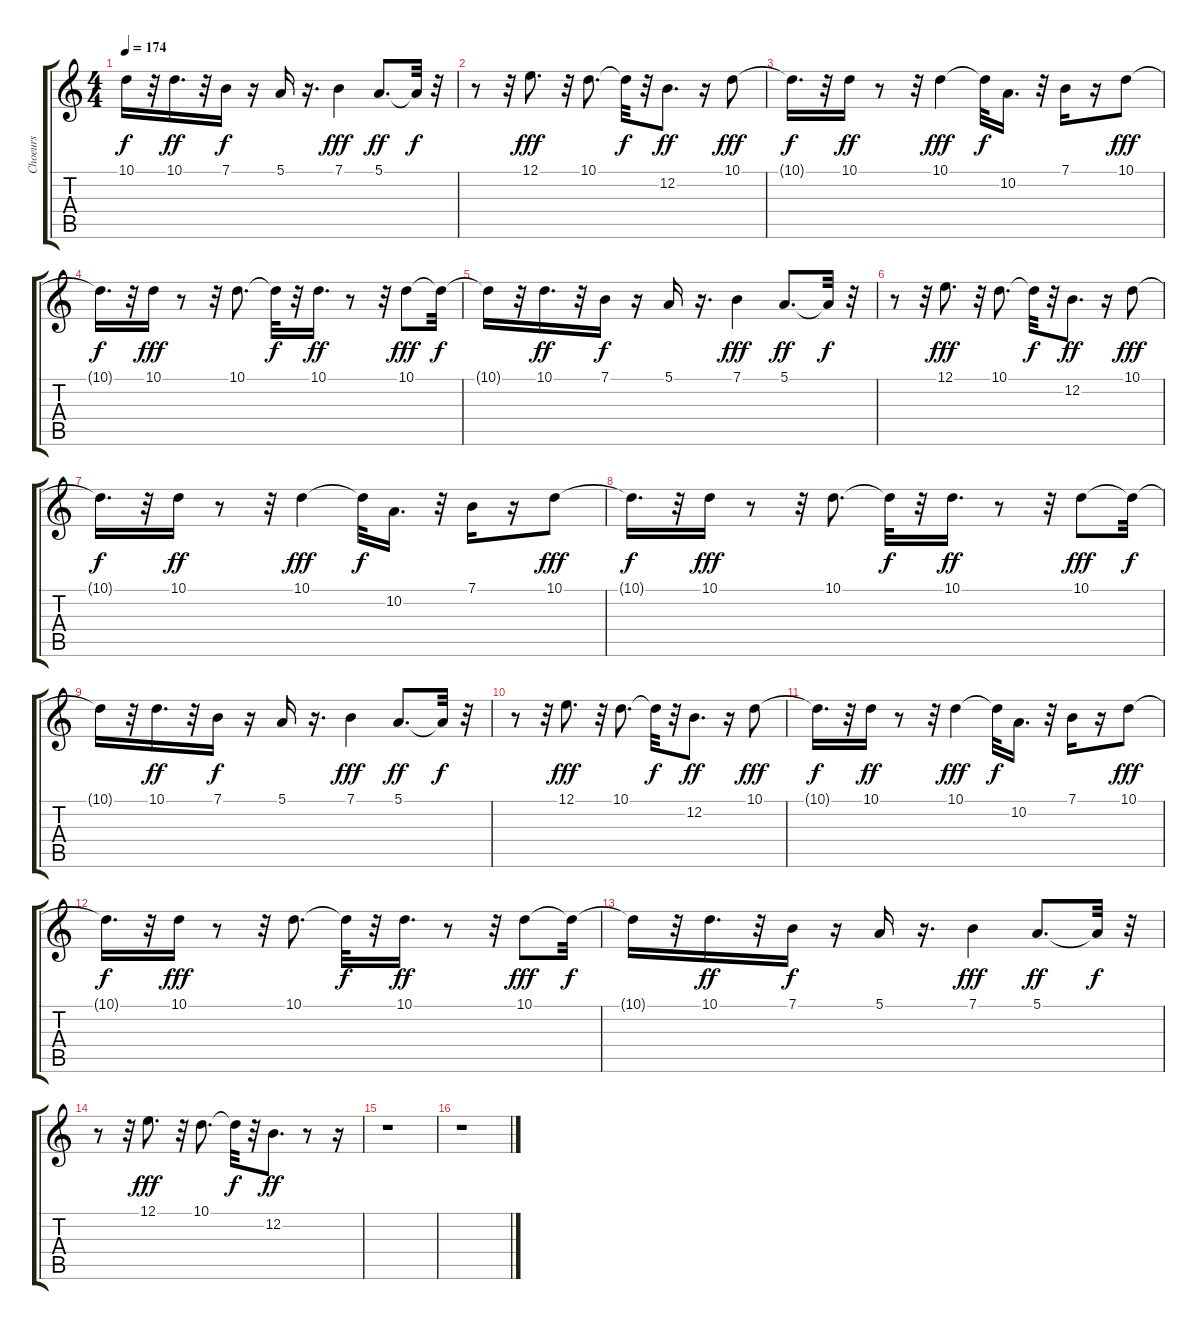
\track ("Choeurs" "Choeurs") {instrument voiceoohs}
\staff {score tabs}
\tuning (E4 B3 G3 D3 A2 E2) {hide}
\ts (4 4)
\tempo 174
\clef g2
\ks c
10.1{t}.16{dy f} r.32 10.1.16{d dy ff} r.32 7.1.16{dy f} r.16 5.1.16 r.16{d} 7.1.4{dy fff} 5.1.8{d dy ff} 5.1{t}.32{dy f} r.32 |
r.8 r.32 12.1.8{d dy fff} r.32 10.1.8{d} 10.1{t}.32{dy f} r.32 12.2.8{d dy ff} r.16 10.1.8{dy fff} |
10.1{t}.16{d dy f} r.32 10.1.16{dy ff} r.8 r.32 10.1.4{dy fff} 10.1{t}.32{dy f} 10.2.16{d} r.32 7.1.16 r.16 10.1.8{dy fff} |
10.1{t}.16{d dy f} r.32 10.1.16{dy fff} r.8 r.32 10.1.8{d} 10.1{t}.32{dy f} r.32 10.1.16{d dy ff} r.8 r.32 10.1.8{dy fff} 10.1{t}.32{dy f} |
10.1{t}.16 r.32 10.1.16{d dy ff} r.32 7.1.16{dy f} r.16 5.1.16 r.16{d} 7.1.4{dy fff} 5.1.8{d dy ff} 5.1{t}.32{dy f} r.32 |
r.8 r.32 12.1.8{d dy fff} r.32 10.1.8{d} 10.1{t}.32{dy f} r.32 12.2.8{d dy ff} r.16 10.1.8{dy fff} |
10.1{t}.16{d dy f} r.32 10.1.16{dy ff} r.8 r.32 10.1.4{dy fff} 10.1{t}.32{dy f} 10.2.16{d} r.32 7.1.16 r.16 10.1.8{dy fff} |
10.1{t}.16{d dy f} r.32 10.1.16{dy fff} r.8 r.32 10.1.8{d} 10.1{t}.32{dy f} r.32 10.1.16{d dy ff} r.8 r.32 10.1.8{dy fff} 10.1{t}.32{dy f} |
10.1{t}.16 r.32 10.1.16{d dy ff} r.32 7.1.16{dy f} r.16 5.1.16 r.16{d} 7.1.4{dy fff} 5.1.8{d dy ff} 5.1{t}.32{dy f} r.32 |
r.8 r.32 12.1.8{d dy fff} r.32 10.1.8{d} 10.1{t}.32{dy f} r.32 12.2.8{d dy ff} r.16 10.1.8{dy fff} |
10.1{t}.16{d dy f} r.32 10.1.16{dy ff} r.8 r.32 10.1.4{dy fff} 10.1{t}.32{dy f} 10.2.16{d} r.32 7.1.16 r.16 10.1.8{dy fff} |
10.1{t}.16{d dy f} r.32 10.1.16{dy fff} r.8 r.32 10.1.8{d} 10.1{t}.32{dy f} r.32 10.1.16{d dy ff} r.8 r.32 10.1.8{dy fff} 10.1{t}.32{dy f} |
10.1{t}.16 r.32 10.1.16{d dy ff} r.32 7.1.16{dy f} r.16 5.1.16 r.16{d} 7.1.4{dy fff} 5.1.8{d dy ff} 5.1{t}.32{dy f} r.32 |
r.8 r.32 12.1.8{d dy fff} r.32 10.1.8{d} 10.1{t}.32{dy f} r.32 12.2.8{d dy ff} r.8 r.16 |
r.1 |
r.1
